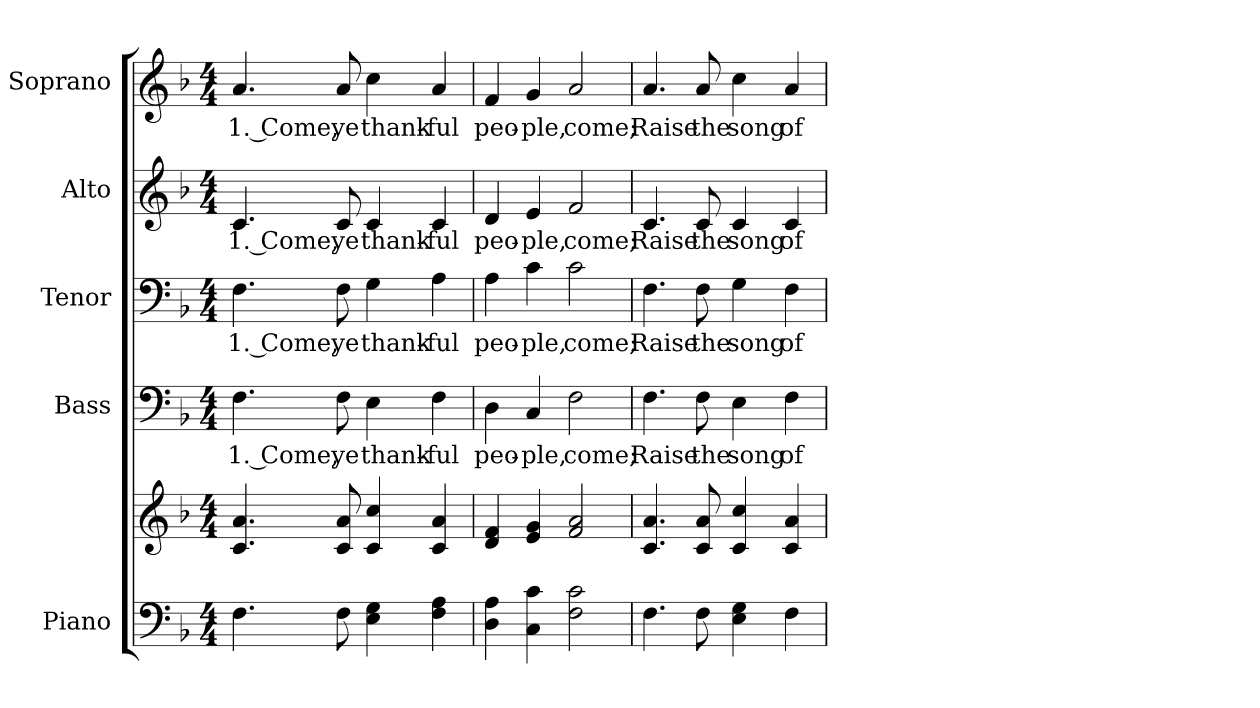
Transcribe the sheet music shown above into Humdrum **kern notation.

**kern	**kern	**kern	**text	**kern	**text	**kern	**text	**kern	**text
*part5	*part5	*part4	*part4	*part3	*part3	*part2	*part2	*part1	*part1
*staff6	*staff5	*staff4	*staff4	*staff3	*staff3	*staff2	*staff2	*staff1	*staff1
*I"Piano	*	*I"Bass	*	*I"Tenor	*	*I"Alto	*	*I"Soprano	*
*I'Pno.	*	*I'B.	*	*I'T.	*	*I'A.	*	*I'S.	*
!!LO:PB:g=z
*clefF4	*clefG2	*clefF4	*	*clefF4	*	*clefG2	*	*clefG2	*
*k[b-]	*k[b-]	*k[b-]	*	*k[b-]	*	*k[b-]	*	*k[b-]	*
*F:	*F:	*F:	*	*F:	*	*F:	*	*F:	*
*M4/4	*M4/4	*M4/4	*	*M4/4	*	*M4/4	*	*M4/4	*
*MM135	*MM135	*MM135	*	*MM135	*	*MM135	*	*MM135	*
=1	=1	=1	=1	=1	=1	=1	=1	=1	=1
!	!	!	!LO:LY:b:color=#000000	!	!	!	!	!	!
!	!	!	!	!	!LO:LY:b:color=#000000	!	!	!	!
!	!	!	!	!	!	!	!LO:LY:b:color=#000000	!	!
!	!	!	!	!	!	!	!	!	!LO:LY:b:color=#000000
4.Fi\	4.ci/ 4.ai	4.Fi\	1. Come,	4.Fi\	1. Come,	4.ci/	1. Come,	4.ai/	1. Come,
!	!	!	!LO:LY:b:color=#000000	!	!	!	!	!	!
!	!	!	!	!	!LO:LY:b:color=#000000	!	!	!	!
!	!	!	!	!	!	!	!LO:LY:b:color=#000000	!	!
!	!	!	!	!	!	!	!	!	!LO:LY:b:color=#000000
8Fi\	8ci/ 8ai	8Fi\	ye	8Fi\	ye	8ci/	ye	8ai/	ye
!	!	!	!LO:LY:b:color=#000000	!	!	!	!	!	!
!	!	!	!	!	!LO:LY:b:color=#000000	!	!	!	!
!	!	!	!	!	!	!	!LO:LY:b:color=#000000	!	!
!	!	!	!	!	!	!	!	!	!LO:LY:b:color=#000000
4Ei\ 4Gi	4ci/ 4cci	4Ei\	thank-	4Gi\	thank-	4ci/	thank-	4cci\	thank-
!	!	!	!LO:LY:b:color=#000000	!	!	!	!	!	!
!	!	!	!	!	!LO:LY:b:color=#000000	!	!	!	!
!	!	!	!	!	!	!	!LO:LY:b:color=#000000	!	!
!	!	!	!	!	!	!	!	!	!LO:LY:b:color=#000000
4Fi\ 4Ai	4ci/ 4ai	4Fi\	-ful	4Ai\	-ful	4ci/	-ful	4ai/	-ful
=2	=2	=2	=2	=2	=2	=2	=2	=2	=2
!	!	!	!LO:LY:b:color=#000000	!	!	!	!	!	!
!	!	!	!	!	!LO:LY:b:color=#000000	!	!	!	!
!	!	!	!	!	!	!	!LO:LY:b:color=#000000	!	!
!	!	!	!	!	!	!	!	!	!LO:LY:b:color=#000000
4Di\ 4Ai	4di/ 4fi	4Di\	peo-	4Ai\	peo-	4di/	peo-	4fi/	peo-
!	!	!	!LO:LY:b:color=#000000	!	!	!	!	!	!
!	!	!	!	!	!LO:LY:b:color=#000000	!	!	!	!
!	!	!	!	!	!	!	!LO:LY:b:color=#000000	!	!
!	!	!	!	!	!	!	!	!	!LO:LY:b:color=#000000
4Ci\ 4ci	4ei/ 4gi	4Ci/	-ple,	4ci\	-ple,	4ei/	-ple,	4gi/	-ple,
!	!	!	!LO:LY:b:color=#000000	!	!	!	!	!	!
!	!	!	!	!	!LO:LY:b:color=#000000	!	!	!	!
!	!	!	!	!	!	!	!LO:LY:b:color=#000000	!	!
!	!	!	!	!	!	!	!	!	!LO:LY:b:color=#000000
2Fi\ 2ci	2fi/ 2ai	2Fi\	come;	2ci\	come;	2fi/	come;	2ai/	come;
!!LO:PB:g=z
=3	=3	=3	=3	=3	=3	=3	=3	=3	=3
!	!	!	!LO:LY:b:color=#000000	!	!	!	!	!	!
!	!	!	!	!	!LO:LY:b:color=#000000	!	!	!	!
!	!	!	!	!	!	!	!LO:LY:b:color=#000000	!	!
!	!	!	!	!	!	!	!	!	!LO:LY:b:color=#000000
4.Fi\	4.ci/ 4.ai	4.Fi\	Raise	4.Fi\	Raise	4.ci/	Raise	4.ai/	Raise
!	!	!	!LO:LY:b:color=#000000	!	!	!	!	!	!
!	!	!	!	!	!LO:LY:b:color=#000000	!	!	!	!
!	!	!	!	!	!	!	!LO:LY:b:color=#000000	!	!
!	!	!	!	!	!	!	!	!	!LO:LY:b:color=#000000
8Fi\	8ci/ 8ai	8Fi\	the	8Fi\	the	8ci/	the	8ai/	the
!	!	!	!LO:LY:b:color=#000000	!	!	!	!	!	!
!	!	!	!	!	!LO:LY:b:color=#000000	!	!	!	!
!	!	!	!	!	!	!	!LO:LY:b:color=#000000	!	!
!	!	!	!	!	!	!	!	!	!LO:LY:b:color=#000000
4Ei\ 4Gi	4ci/ 4cci	4Ei\	song	4Gi\	song	4ci/	song	4cci\	song
!	!	!	!LO:LY:b:color=#000000	!	!	!	!	!	!
!	!	!	!	!	!LO:LY:b:color=#000000	!	!	!	!
!	!	!	!	!	!	!	!LO:LY:b:color=#000000	!	!
!	!	!	!	!	!	!	!	!	!LO:LY:b:color=#000000
4Fi\	4ci/ 4ai	4Fi\	of	4Fi\	of	4ci/	of	4ai/	of
=	=	=	=	=	=	=	=	=	=
*-	*-	*-	*-	*-	*-	*-	*-	*-	*-
